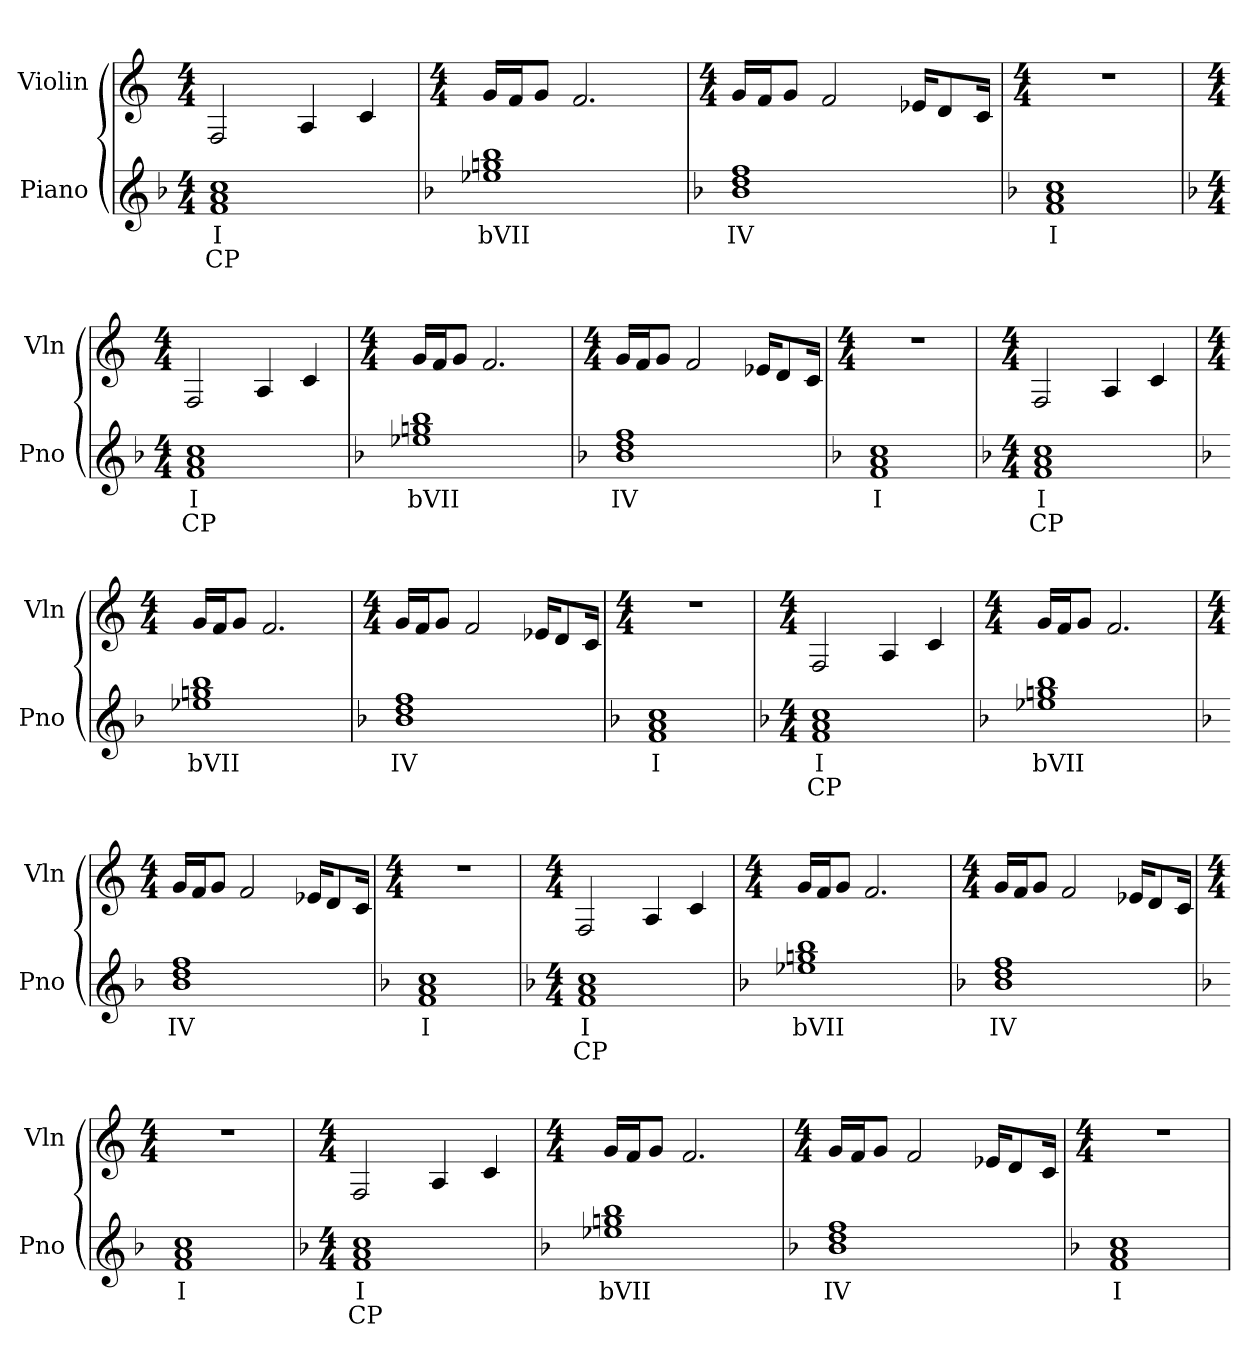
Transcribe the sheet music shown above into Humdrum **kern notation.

**kern	**text	**text	**kern
*part2	*part2	*part2	*part1
*staff2	*staff2	*staff2	*staff1
*I"Piano	*	*	*I"Violin
*I'Pno	*	*	*I'Vln
*k[b-]	*	*	*
*F:	*	*	*
*M4/4	*	*	*M4/4
=	=	=	=
1f 1a 1cc	I	CP	2F
.	.	.	4A
.	.	.	4c
=	=	=	=
*k[b-]	*	*	*
*F:	*	*	*
*	*	*	*M4/4
1ee-X 1ggn 1bb-	bVII	.	16gLL
.	.	.	16fJ
.	.	.	8gJ
.	.	.	2.f
=	=	=	=
*k[b-]	*	*	*
*F:	*	*	*
*	*	*	*M4/4
1b- 1dd 1ff	IV	.	16gLL
.	.	.	16fJ
.	.	.	8gJ
.	.	.	2f
.	.	.	16e-XKL
.	.	.	8d
.	.	.	16cJk
=	=	=	=
*k[b-]	*	*	*
*F:	*	*	*
*	*	*	*M4/4
1f 1a 1cc	I	.	1r
=	=	=	=
*k[b-]	*	*	*
*F:	*	*	*
*M4/4	*	*	*M4/4
1f 1a 1cc	I	CP	2F
.	.	.	4A
.	.	.	4c
=	=	=	=
*k[b-]	*	*	*
*F:	*	*	*
*	*	*	*M4/4
1ee-X 1ggn 1bb-	bVII	.	16gLL
.	.	.	16fJ
.	.	.	8gJ
.	.	.	2.f
=	=	=	=
*k[b-]	*	*	*
*F:	*	*	*
*	*	*	*M4/4
1b- 1dd 1ff	IV	.	16gLL
.	.	.	16fJ
.	.	.	8gJ
.	.	.	2f
.	.	.	16e-XKL
.	.	.	8d
.	.	.	16cJk
=	=	=	=
*k[b-]	*	*	*
*F:	*	*	*
*	*	*	*M4/4
1f 1a 1cc	I	.	1r
=	=	=	=
*k[b-]	*	*	*
*F:	*	*	*
*M4/4	*	*	*M4/4
1f 1a 1cc	I	CP	2F
.	.	.	4A
.	.	.	4c
=	=	=	=
*k[b-]	*	*	*
*F:	*	*	*
*	*	*	*M4/4
1ee-X 1ggn 1bb-	bVII	.	16gLL
.	.	.	16fJ
.	.	.	8gJ
.	.	.	2.f
=	=	=	=
*k[b-]	*	*	*
*F:	*	*	*
*	*	*	*M4/4
1b- 1dd 1ff	IV	.	16gLL
.	.	.	16fJ
.	.	.	8gJ
.	.	.	2f
.	.	.	16e-XKL
.	.	.	8d
.	.	.	16cJk
=	=	=	=
*k[b-]	*	*	*
*F:	*	*	*
*	*	*	*M4/4
1f 1a 1cc	I	.	1r
=	=	=	=
*k[b-]	*	*	*
*F:	*	*	*
*M4/4	*	*	*M4/4
1f 1a 1cc	I	CP	2F
.	.	.	4A
.	.	.	4c
=	=	=	=
*k[b-]	*	*	*
*F:	*	*	*
*	*	*	*M4/4
1ee-X 1ggn 1bb-	bVII	.	16gLL
.	.	.	16fJ
.	.	.	8gJ
.	.	.	2.f
=	=	=	=
*k[b-]	*	*	*
*F:	*	*	*
*	*	*	*M4/4
1b- 1dd 1ff	IV	.	16gLL
.	.	.	16fJ
.	.	.	8gJ
.	.	.	2f
.	.	.	16e-XKL
.	.	.	8d
.	.	.	16cJk
=	=	=	=
*k[b-]	*	*	*
*F:	*	*	*
*	*	*	*M4/4
1f 1a 1cc	I	.	1r
=	=	=	=
*k[b-]	*	*	*
*F:	*	*	*
*M4/4	*	*	*M4/4
1f 1a 1cc	I	CP	2F
.	.	.	4A
.	.	.	4c
=	=	=	=
*k[b-]	*	*	*
*F:	*	*	*
*	*	*	*M4/4
1ee-X 1ggn 1bb-	bVII	.	16gLL
.	.	.	16fJ
.	.	.	8gJ
.	.	.	2.f
=	=	=	=
*k[b-]	*	*	*
*F:	*	*	*
*	*	*	*M4/4
1b- 1dd 1ff	IV	.	16gLL
.	.	.	16fJ
.	.	.	8gJ
.	.	.	2f
.	.	.	16e-XKL
.	.	.	8d
.	.	.	16cJk
=	=	=	=
*k[b-]	*	*	*
*F:	*	*	*
*	*	*	*M4/4
1f 1a 1cc	I	.	1r
=	=	=	=
*k[b-]	*	*	*
*F:	*	*	*
*M4/4	*	*	*M4/4
1f 1a 1cc	I	CP	2F
.	.	.	4A
.	.	.	4c
=	=	=	=
*k[b-]	*	*	*
*F:	*	*	*
*	*	*	*M4/4
1ee-X 1ggn 1bb-	bVII	.	16gLL
.	.	.	16fJ
.	.	.	8gJ
.	.	.	2.f
=	=	=	=
*k[b-]	*	*	*
*F:	*	*	*
*	*	*	*M4/4
1b- 1dd 1ff	IV	.	16gLL
.	.	.	16fJ
.	.	.	8gJ
.	.	.	2f
.	.	.	16e-XKL
.	.	.	8d
.	.	.	16cJk
=	=	=	=
*k[b-]	*	*	*
*F:	*	*	*
*	*	*	*M4/4
1f 1a 1cc	I	.	1r
=	=	=	=
*-	*-	*-	*-
